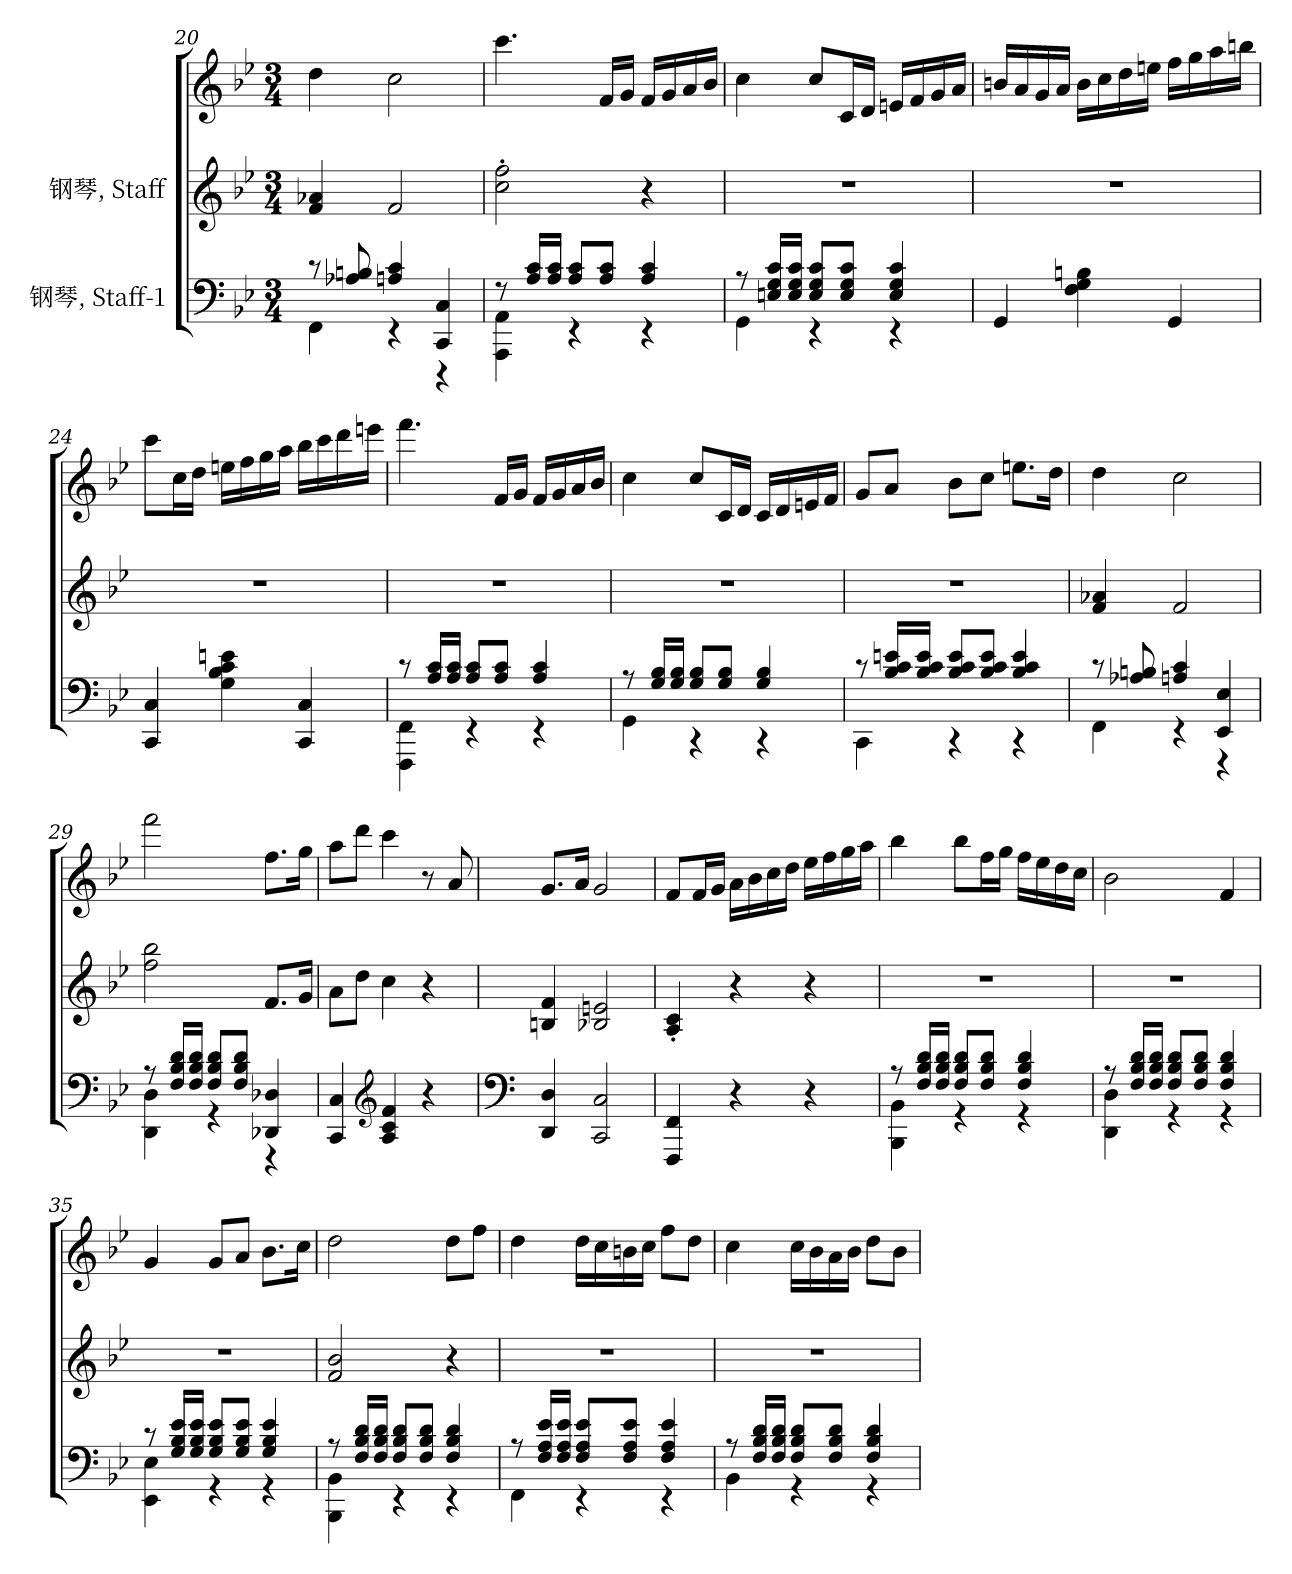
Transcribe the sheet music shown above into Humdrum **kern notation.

**kern	**kern	**kern
*part2	*part1	*part1
*staff3	*staff2	*staff1
*I"钢琴, Staff-1	*I"钢琴, Staff	*
!!LO:LB:g=z
*clefF4	*clefG2	*clefG2
*k[b-e-]	*k[b-e-]	*k[b-e-]
*M3/4	*M3/4	*M3/4
=20	=20	=20
*^	*	*
8r	4FF\	4f/ 4a-X/	4dd\
8A-X/ 8Bn/	.	.	.
4An/ 4c/	4r	2f/	2cc\
4CC/ 4C/	4r	.	.
=21	=21	=21	=21
8r	4AAA\ 4AA\	2cc\' 2ff\'	4.ccc\
16A/ 16c/LL	.	.	.
16A/ 16c/JJ	.	.	.
8A/ 8c/L	4r	.	.
8A/ 8c/J	.	.	16f/LL
.	.	.	16g/JJ
4A/ 4c/	4r	4r	16f/LL
.	.	.	16g/
.	.	.	16a/
.	.	.	16b-/JJ
=22	=22	=22	=22
8r	4GG\	2.r	4cc\
16En/ 16G/ 16c/LL	.	.	.
16E/ 16G/ 16c/JJ	.	.	.
8E/ 8G/ 8c/L	4r	.	8cc/L
8E/ 8G/ 8c/J	.	.	16c/L
.	.	.	16d/JJ
4E/ 4G/ 4c/	4r	.	16en/LL
.	.	.	16f/
.	.	.	16g/
.	.	.	16a/JJ
*v	*v	*	*
!!LO:LB:g=z
=23	=23	=23
4GG/	2.r	16bn/LL
.	.	16a/
.	.	16g/
.	.	16a/JJ
4F\ 4G\ 4Bn\	.	16b\LL
.	.	16cc\
.	.	16dd\
.	.	16een\JJ
4GG/	.	16ff\LL
.	.	16gg\
.	.	16aa\
.	.	16bbn\JJ
=24	=24	=24
4CC/ 4C/	2.r	8ccc\L
.	.	16cc\L
.	.	16dd\JJ
4G\ 4B-\ 4c\ 4en\	.	16een\LL
.	.	16ff\
.	.	16gg\
.	.	16aa\JJ
4CC/ 4C/	.	16bb-\LL
.	.	16ccc\
.	.	16ddd\
.	.	16eeen\JJ
=25	=25	=25
*^	*	*
8r	4FFF\ 4FF\	2.r	4.fff\
16A/ 16c/LL	.	.	.
16A/ 16c/JJ	.	.	.
8A/ 8c/L	4r	.	.
8A/ 8c/J	.	.	16f/LL
.	.	.	16g/JJ
4A/ 4c/	4r	.	16f/LL
.	.	.	16g/
.	.	.	16a/
.	.	.	16b-/JJ
!!LO:PB:g=z
=26	=26	=26	=26
8r	4GG\	2.r	4cc\
16G/ 16B-/LL	.	.	.
16G/ 16B-/JJ	.	.	.
8G/ 8B-/L	4r	.	8cc/L
8G/ 8B-/J	.	.	16c/L
.	.	.	16d/JJ
4G/ 4B-/	4r	.	16c/LL
.	.	.	16d/
.	.	.	16en/
.	.	.	16f/JJ
=27	=27	=27	=27
8r	4CC\	2.r	8g/L
16B-/ 16c/ 16en/LL	.	.	8a/J
16B-/ 16c/ 16e/JJ	.	.	.
8B-/ 8c/ 8e/L	4r	.	8b-\L
8B-/ 8c/ 8e/J	.	.	8cc\J
4B-/ 4c/ 4e/	4r	.	8.een\L
.	.	.	16dd\Jk
=28	=28	=28	=28
8r	4FF\	4f/ 4a-X/	4dd\
8A-X/ 8Bn/	.	.	.
4An/ 4c/	4r	2f/	2cc\
4EE-/ 4E-/	4r	.	.
=29	=29	=29	=29
8r	4DD\ 4D\	2ff\ 2bb-\	2fff\
16F/ 16B-/ 16d/LL	.	.	.
16F/ 16B-/ 16d/JJ	.	.	.
8F/ 8B-/ 8d/L	4r	.	.
8F/ 8B-/ 8d/J	.	.	.
4DD-X/ 4D-X/	4r	8.f/L	8.ff\L
.	.	16g/Jk	16gg\Jk
*v	*v	*	*
!!LO:LB:g=z
=30	=30	=30
4CC/ 4C/	8a\L	8aa\L
.	8dd\J	8ddd\J
*clefG2	*	*
4A/ 4c/ 4f/	4cc\	4ccc\
4r	4r	8r
.	.	8a/
=31	=31	=31
*clefF4	*	*
4DD/ 4D/	4Bn/ 4f/	8.g/L
.	.	16a/Jk
2CC/ 2C/	2B-X/ 2en/	2g/
=32	=32	=32
4FFF/ 4FF/	4A/' 4c/'	8f/L
.	.	16f/L
.	.	16g/JJ
4r	4r	16a\LL
.	.	16b-\
.	.	16cc\
.	.	16dd\JJ
4r	4r	16ee-\LL
.	.	16ff\
.	.	16gg\
.	.	16aa\JJ
=33	=33	=33
*^	*	*
8r	4BBB-\ 4BB-\	2.r	4bb-\
16F/ 16B-/ 16d/LL	.	.	.
16F/ 16B-/ 16d/JJ	.	.	.
8F/ 8B-/ 8d/L	4r	.	8bb-\L
8F/ 8B-/ 8d/J	.	.	16ff\L
.	.	.	16gg\JJ
4F/ 4B-/ 4d/	4r	.	16ff\LL
.	.	.	16ee-\
.	.	.	16dd\
.	.	.	16cc\JJ
!!LO:LB:g=z
=34	=34	=34	=34
8r	4DD\ 4D\	2.r	2b-\
16F/ 16B-/ 16d/LL	.	.	.
16F/ 16B-/ 16d/JJ	.	.	.
8F/ 8B-/ 8d/L	4r	.	.
8F/ 8B-/ 8d/J	.	.	.
4F/ 4B-/ 4d/	4r	.	4f/
=35	=35	=35	=35
8r	4EE-\ 4E-\	2.r	4g/
16G/ 16B-/ 16e-/LL	.	.	.
16G/ 16B-/ 16e-/JJ	.	.	.
8G/ 8B-/ 8e-/L	4r	.	8g/L
8G/ 8B-/ 8e-/J	.	.	8a/J
4G/ 4B-/ 4e-/	4r	.	8.b-\L
.	.	.	16cc\Jk
=36	=36	=36	=36
8r	4BBB-\ 4BB-\	2f/ 2b-/	2dd\
16F/ 16B-/ 16d/LL	.	.	.
16F/ 16B-/ 16d/JJ	.	.	.
8F/ 8B-/ 8d/L	4r	.	.
8F/ 8B-/ 8d/J	.	.	.
4F/ 4B-/ 4d/	4r	4r	8dd\L
.	.	.	8ff\J
=37	=37	=37	=37
8r	4FF\	2.r	4dd\
16F/ 16A/ 16e-/LL	.	.	.
16F/ 16A/ 16e-/JJ	.	.	.
8F/ 8A/ 8e-/L	4r	.	16dd\LL
.	.	.	16cc\
8F/ 8A/ 8e-/J	.	.	16bn\
.	.	.	16cc\JJ
4F/ 4A/ 4e-/	4r	.	8ff\L
.	.	.	8dd\J
!!LO:LB:g=z
=38	=38	=38	=38
8r	4BB-\	2.r	4cc\
16F/ 16B-/ 16d/LL	.	.	.
16F/ 16B-/ 16d/JJ	.	.	.
8F/ 8B-/ 8d/L	4r	.	16cc\LL
.	.	.	16b-\
8F/ 8B-/ 8d/J	.	.	16a\
.	.	.	16b-\JJ
4F/ 4B-/ 4d/	4r	.	8dd\L
.	.	.	8b-\J
*v	*v	*	*
=	=	=
*-	*-	*-
